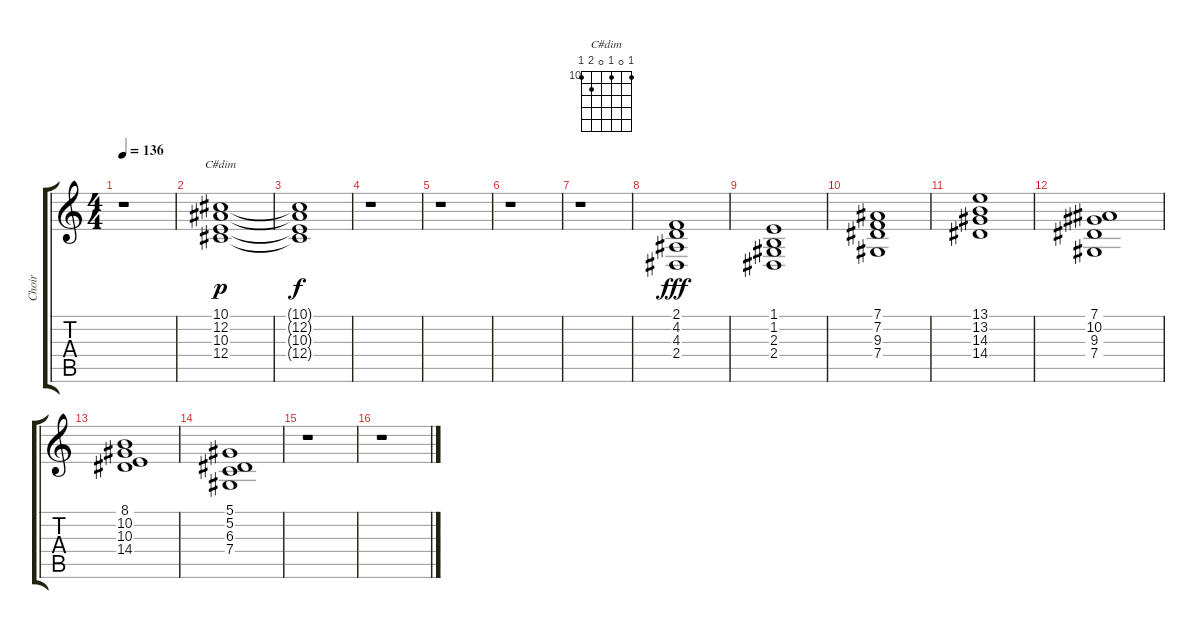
\track ("Choir" "Choir") {instrument choiraahs}
\staff {score tabs}
\tuning (Eb4 Bb3 Gb3 Db3 Ab2 Eb2) {hide}
\chord ("C#dim" 10 0 10 0 11 10) {firstfret 10}
\ts (4 4)
\tempo 136
\clef g2
\ks c
r.1{dy p} |
(10.1 12.2 10.3 12.4).1{ch "C#dim"} |
(10.1{t} 12.2{t} 10.3{t} 12.4{t}).1{dy f} |
r.1 |
r.1 |
r.1 |
r.1 |
(2.1 4.2 4.3 2.4).1{dy fff volume 10} |
(1.1 1.2 2.3 2.4).1 |
(7.1 7.2 9.3 7.4).1 |
(13.1 13.2 14.3 14.4).1 |
(7.1 10.2 9.3 7.4).1 |
(8.1 10.2 10.3 14.4).1 |
(5.1 5.2 6.3 7.4).1 |
r.1 |
r.1
